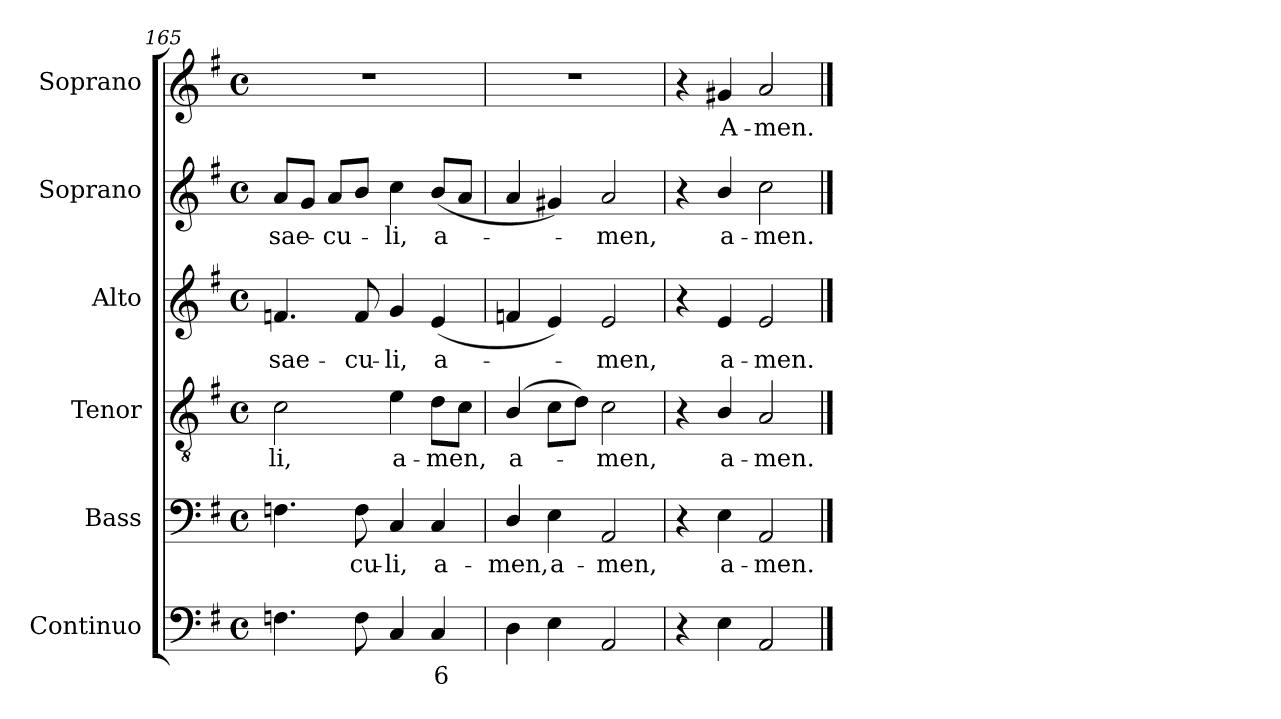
**kern	**text	**kern	**text	**kern	**text	**kern	**text	**kern	**text	**kern	**text
*part6	*part6	*part5	*part5	*part4	*part4	*part3	*part3	*part2	*part2	*part1	*part1
*staff6	*staff6	*staff5	*staff5	*staff4	*staff4	*staff3	*staff3	*staff2	*staff2	*staff1	*staff1
*I"Continuo	*	*I"Bass	*	*I"Tenor	*	*I"Alto	*	*I"Soprano	*	*I"Soprano	*
*I'Cont.	*	*I'B.	*	*I'T.	*	*I'A.	*	*I'S.	*	*I'S.	*
*clefF4	*	*clefF4	*	*clefGv2	*	*clefG2	*	*clefG2	*	*clefG2	*
*	*	*	*	*ITrd7c12	*	*	*	*	*	*	*
*k[f#]	*	*k[f#]	*	*k[f#]	*	*k[f#]	*	*k[f#]	*	*k[f#]	*
*G:	*	*G:	*	*G:	*	*G:	*	*G:	*	*G:	*
*M4/4	*	*M4/4	*	*M4/4	*	*M4/4	*	*M4/4	*	*M4/4	*
*met(c)	*	*met(c)	*	*met(c)	*	*met(c)	*	*met(c)	*	*met(c)	*
=165	=165	=165	=165	=165	=165	=165	=165	=165	=165	=165	=165
!	!	!	!	!	!LO:LY:b:color=#000000	!	!	!	!	!	!
!	!	!	!	!	!	!	!LO:LY:b:color=#000000	!	!	!	!
!	!	!	!	!	!	!	!	!	!LO:LY:b:color=#000000	!	!
4.Fni\	.	4.Fni\	.	2Ci\	-li,	4.fni/	sae-	8ai/L	sae-	1r	.
.	.	.	.	.	.	.	.	8gi/J	.	.	.
!	!	!	!	!	!	!	!	!	!LO:LY:b:color=#000000	!	!
.	.	.	.	.	.	.	.	8ai/L	-cu-	.	.
!	!	!	!LO:LY:b:color=#000000	!	!	!	!	!	!	!	!
!	!	!	!	!	!	!	!LO:LY:b:color=#000000	!	!	!	!
8Fi\	.	8Fi\	-cu-	.	.	8fi/	-cu-	8bi/J	.	.	.
!	!	!	!LO:LY:b:color=#000000	!	!	!	!	!	!	!	!
!	!	!	!	!	!LO:LY:b:color=#000000	!	!	!	!	!	!
!	!	!	!	!	!	!	!LO:LY:b:color=#000000	!	!	!	!
!	!	!	!	!	!	!	!	!	!LO:LY:b:color=#000000	!	!
4Ci/	.	4Ci/	-li,	4Ei\	a-	4gi/	-li,	4cci\	-li,	.	.
!	!LO:LY:b:color=#000000	!	!	!	!	!	!	!	!	!	!
!	!	!	!LO:LY:b:color=#000000	!	!	!	!	!	!	!	!
!	!	!	!	!	!LO:LY:b:color=#000000	!	!	!	!	!	!
!	!	!	!	!	!	!	!LO:LY:b:color=#000000	!	!	!	!
!	!	!	!	!	!	!	!	!	!LO:LY:b:color=#000000	!	!
4Ci/	6	4Ci/	a-	8Di\L	-men,	(4ei/	a-	(8bi/L	a-	.	.
.	.	.	.	8Ci\J	.	.	.	8ai/J	.	.	.
=166	=166	=166	=166	=166	=166	=166	=166	=166	=166	=166	=166
!	!	!	!LO:LY:b:color=#000000	!	!	!	!	!	!	!	!
!	!	!	!	!	!LO:LY:b:color=#000000	!	!	!	!	!	!
4Di\	.	4Di/	-men,	(4BBi/	a-	4fni/	.	4ai/	.	1r	.
!	!	!	!LO:LY:b:color=#000000	!	!	!	!	!	!	!	!
4Ei\	.	4Ei\	a-	8Ci\L	.	4ei/)	.	4g#Xi/)	.	.	.
.	.	.	.	8Di\J)	.	.	.	.	.	.	.
!	!	!	!LO:LY:b:color=#000000	!	!	!	!	!	!	!	!
!	!	!	!	!	!LO:LY:b:color=#000000	!	!	!	!	!	!
!	!	!	!	!	!	!	!LO:LY:b:color=#000000	!	!	!	!
!	!	!	!	!	!	!	!	!	!LO:LY:b:color=#000000	!	!
2AAi/	.	2AAi/	-men,	2Ci\	-men,	2ei/	-men,	2ai/	-men,	.	.
=167	=167	=167	=167	=167	=167	=167	=167	=167	=167	=167	=167
4r	.	4r	.	4r	.	4r	.	4r	.	4r	.
!	!	!	!LO:LY:b:color=#000000	!	!	!	!	!	!	!	!
!	!	!	!	!	!LO:LY:b:color=#000000	!	!	!	!	!	!
!	!	!	!	!	!	!	!LO:LY:b:color=#000000	!	!	!	!
!	!	!	!	!	!	!	!	!	!LO:LY:b:color=#000000	!	!
!	!	!	!	!	!	!	!	!	!	!	!LO:LY:b:color=#000000
4Ei\	.	4Ei\	a-	4BBi/	a-	4ei/	a-	4bi/	a-	4g#Xi/	A-
!	!	!	!LO:LY:b:color=#000000	!	!	!	!	!	!	!	!
!	!	!	!	!	!LO:LY:b:color=#000000	!	!	!	!	!	!
!	!	!	!	!	!	!	!LO:LY:b:color=#000000	!	!	!	!
!	!	!	!	!	!	!	!	!	!LO:LY:b:color=#000000	!	!
!	!	!	!	!	!	!	!	!	!	!	!LO:LY:b:color=#000000
2AAi/	.	2AAi/	-men.	2AAi/	-men.	2ei/	-men.	2cci\	-men.	2ai/	-men.
==	==	==	==	==	==	==	==	==	==	==	==
*-	*-	*-	*-	*-	*-	*-	*-	*-	*-	*-	*-
